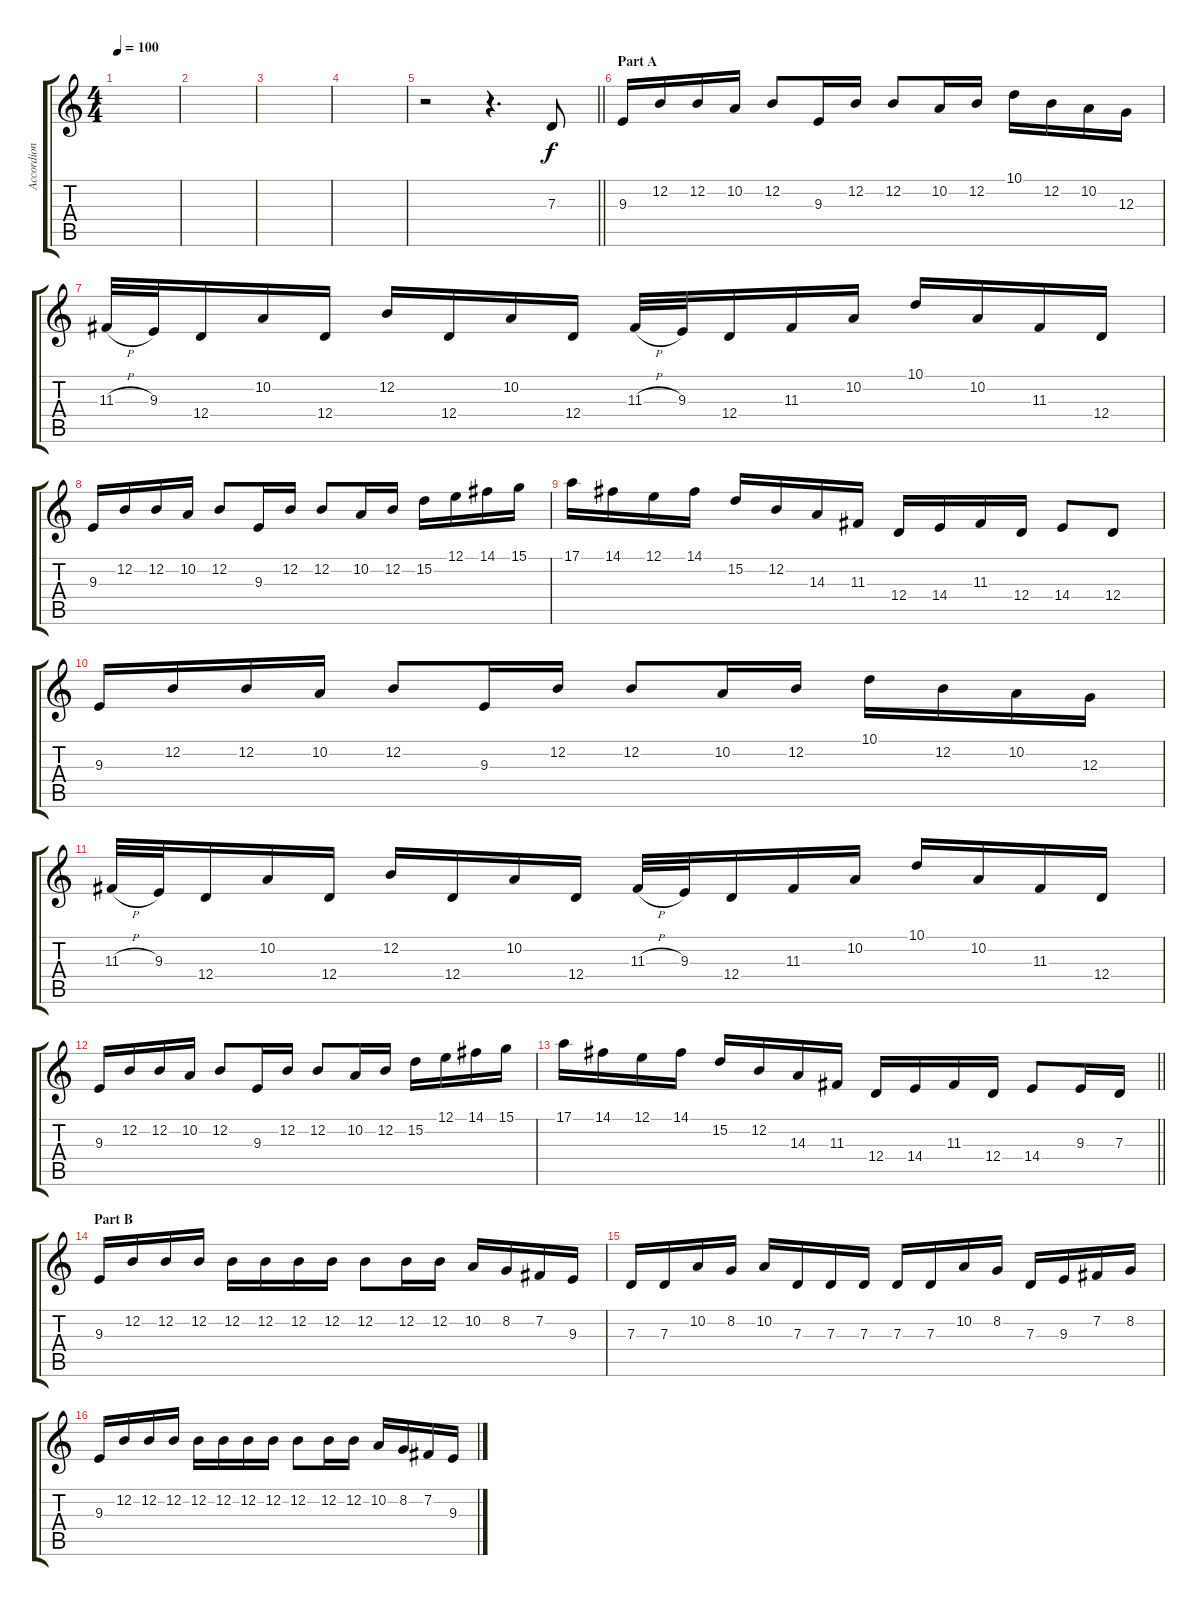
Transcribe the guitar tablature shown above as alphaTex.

\track ("Accordion" "Accordion") {instrument accordion}
\staff {score tabs}
\tuning (E4 B3 G3 D3 A2 E2) {hide}
\ts (4 4)
\tempo 100
\clef g2
\ks c
|
|
|
|
\barLineRight lightlight
r.2 r.4{d} 7.3.8 |
\section ("" "Part A")
9.3.16 12.2.16 12.2.16 10.2.16 12.2.8 9.3.16 12.2.16 12.2.8 10.2.16 12.2.16 10.1.16 12.2.16 10.2.16 12.3.16 |
11.3{h}.32 9.3.32 12.4.16 10.2.16 12.4.16 12.2.16 12.4.16 10.2.16 12.4.16 11.3{h}.32 9.3.32 12.4.16 11.3.16 10.2.16 10.1.16 10.2.16 11.3.16 12.4.16 |
9.3.16 12.2.16 12.2.16 10.2.16 12.2.8 9.3.16 12.2.16 12.2.8 10.2.16 12.2.16 15.2.16 12.1.16 14.1.16 15.1.16 |
17.1.16 14.1.16 12.1.16 14.1.16 15.2.16 12.2.16 14.3.16 11.3.16 12.4.16 14.4.16 11.3.16 12.4.16 14.4.8 12.4.8 |
9.3.16 12.2.16 12.2.16 10.2.16 12.2.8 9.3.16 12.2.16 12.2.8 10.2.16 12.2.16 10.1.16 12.2.16 10.2.16 12.3.16 |
11.3{h}.32 9.3.32 12.4.16 10.2.16 12.4.16 12.2.16 12.4.16 10.2.16 12.4.16 11.3{h}.32 9.3.32 12.4.16 11.3.16 10.2.16 10.1.16 10.2.16 11.3.16 12.4.16 |
9.3.16 12.2.16 12.2.16 10.2.16 12.2.8 9.3.16 12.2.16 12.2.8 10.2.16 12.2.16 15.2.16 12.1.16 14.1.16 15.1.16 |
\barLineRight lightlight
17.1.16 14.1.16 12.1.16 14.1.16 15.2.16 12.2.16 14.3.16 11.3.16 12.4.16 14.4.16 11.3.16 12.4.16 14.4.8 9.3.16 7.3.16 |
\section ("" "Part B")
9.3.16 12.2.16 12.2.16 12.2.16 12.2.16 12.2.16 12.2.16 12.2.16 12.2.8 12.2.16 12.2.16 10.2.16 8.2.16 7.2.16 9.3.16 |
7.3.16 7.3.16 10.2.16 8.2.16 10.2.16 7.3.16 7.3.16 7.3.16 7.3.16 7.3.16 10.2.16 8.2.16 7.3.16 9.3.16 7.2.16 8.2.16 |
9.3.16 12.2.16 12.2.16 12.2.16 12.2.16 12.2.16 12.2.16 12.2.16 12.2.8 12.2.16 12.2.16 10.2.16 8.2.16 7.2.16 9.3.16
